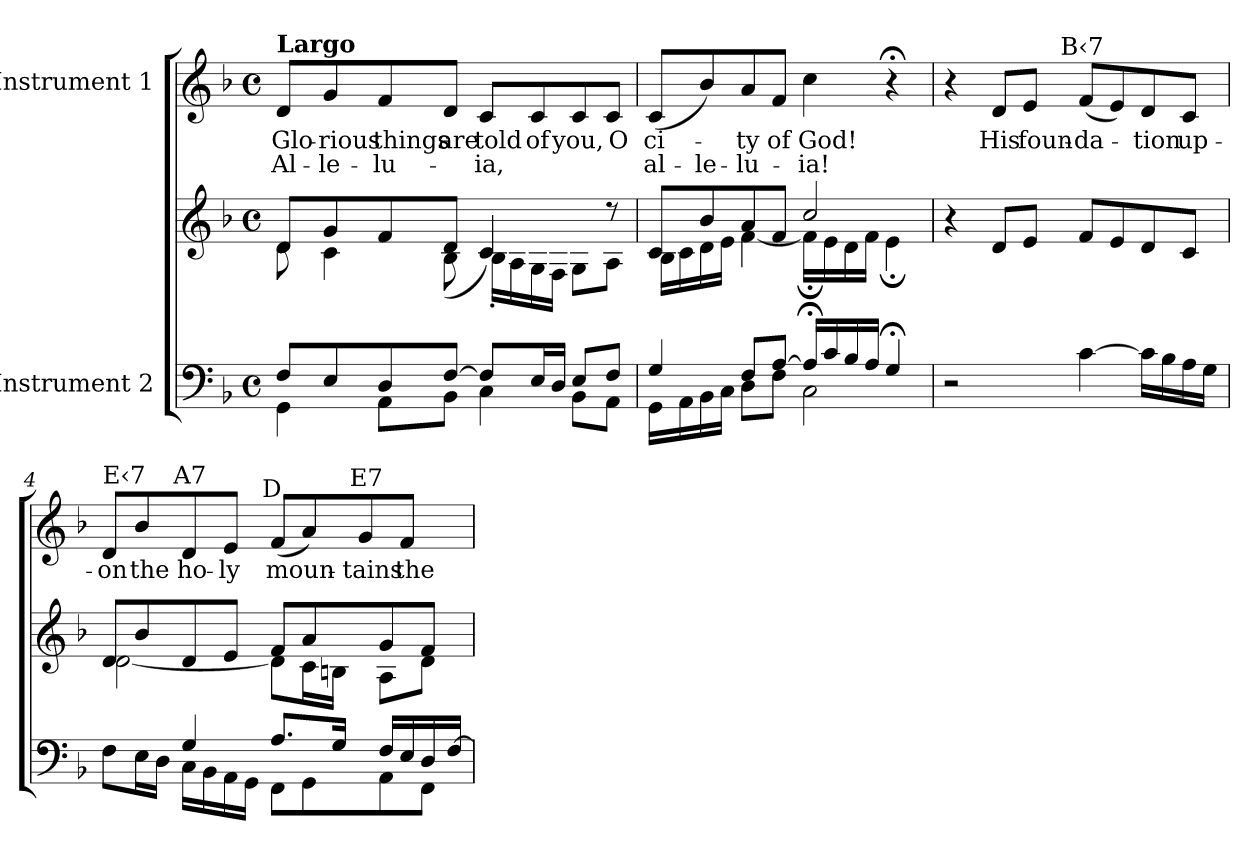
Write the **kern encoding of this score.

**kern	**kern	**kern	**text	**text
*part2	*part2	*part1	*part1	*part1
*staff3	*staff2	*staff1	*staff1	*staff1
*I"Instrument 2	*	*I"Instrument 1	*	*
!!LO:PB:g=z
*stria5	*stria5	*stria5	*	*
*clefF4	*clefG2	*clefG2	*	*
*k[b-]	*k[b-]	*k[b-]	*	*
*F:	*F:	*F:	*	*
*M4/4	*M4/4	*M4/4	*	*
*met(c)	*met(c)	*met(c)	*	*
*MM60	*MM60	*MM60	*	*
=1	=1	=1	=1	=1
*^	*^	*	*	*
*	*	*	*^	*	*	*
!	!	!	!	!	!LO:TX:a:B:t=Largo	!	!
!	!	!	!	!	!	!LO:LY:b:cj	!LO:LY:b:cj
8F/L	4GG\	8d/L	4.ryy	8d\	8d/L	Glo-	-Al-
!	!	!	!	!	!	!LO:LY:b:cj	!LO:LY:b:cj
8E/	.	8g/	.	4c\	8g/	-rious	le-
!	!	!	!	!	!	!LO:LY:b:cj	!LO:LY:b:cj
8D/	8AA\L	8f/	.	.	8f/	-things	lu-
!	!	!	!	!	!	!LO:LY:b:cj	!
[>8F/J	8BB-\J	8d/J	(<8B-\	2ryy	8d/J	-are	.
!	!	!	!	!	!	!LO:LY:b:cj	!LO:LY:b:cj
8F/L]	4C\	4c/)	16B-'>\L	.	8c/L	told	ia,
.	.	.	16A\	.	.	.	.
!	!	!	!	!	!	!LO:LY:b:cj	!
16E/	.	.	16G\	.	8c/	of	.
16D/J	.	.	16F\J	.	.	.	.
!	!	!	!	!	!	!LO:LY:b:cj	!
8E/L	8BB-\L	4ryy	8G\L	.	8c/	you,	.
!	!	!	!	!	!	!LO:LY:b:cj	!
8F/J	8AA\J	.	8A\J	8rdd	8c/J	O	.
=2	=2	=2	=2	=2	=2	=2	=2
!	!	!	!	!	!	!LO:LY:b:cj	!LO:LY:b:cj
*	*	*	*v	*v	*	*	*
4G/	16GG\L	8c/L	16B-\L	(<8c/L	ci-	-al-
.	16AA\	.	16c\	.	.	.
!	!	!	!	!	!	!LO:LY:b:cj
.	16BB-\	8b-/	16d\	8b-/)	.	-le-
.	16C\J	.	16e\J	.	.	.
!	!	!	!	!	!LO:LY:b:cj	!LO:LY:b:cj
8F/L	8D\L	8a/	[<4f\	8a/	-ty	lu-
!	!	!	!	!	!LO:LY:b:cj	!
[>8A/J	8F\J	8f/J	.	8f/J	-of	.
!	!	!	!	!	!LO:LY:b:cj	!LO:LY:b:cj
16A;/L]	2C\	2cc/	16f;<\L]	4cc\	God!	ia!
16c/	.	.	16e\	.	.	.
16B-/	.	.	16d\	.	.	.
16A/J	.	.	16f\J	.	.	.
4G;</	.	.	4e;\	4r;<	.	.
*v	*v	*	*	*	*	*
!!LO:LB:g=z
=3	=3	=3	=3!	=3!	=3!
!	!	!	!LO:TX:a:t=vs. 1-2	!	!
!	!	!	!LO:TX:a:t=µ	!	!
*	*v	*v	*^	*	*
2r	4r	4r	4...ryy	.	.
!	!	!	!	!LO:LY:b:cj	!
.	8d/L	8d/L	.	His	.
!	!	!	!	!LO:LY:b:cj	!
.	8e/J	8e/J	.	foun-	.
!	!	!	!LO:TX:a:t=B‹7	!	!
.	.	.	2ryy	.	.
!	!	!	!	!LO:LY:b:cj	!
[>4c\	8f/L	(<8f/L	.	-da-	.
.	8e/	8e/)	.	.	.
!	!	!	!	!LO:LY:b:cj	!
16c\L]	8d/	8d/	.	-tion	.
16B-\	.	.	.	.	.
!	!	!	!	!LO:LY:b:cj	!
16A\	8c/J	8c/J	.	up-	.
16G\J	.	.	.	.	.
.	.	.	32ryy	.	.
=4	=4	=4	=4	=4	=4
*^	*^	*	*	*	*
!	!	!	!	!LO:TX:a:t=E‹7	!	!	!
!	!	!	!	!	!	!LO:LY:b:cj	!
*	*	*	*	*	*^	*	*
8F\L	4ryy	8d/L	[<2d\	8d/L	8...ryy	4ryy	-on	.
!	!	!	!	!	!	!	!LO:LY:b:cj	!
16E\	.	8b-/	.	8b-/	.	.	the	.
16D\J	.	.	.	.	.	.	.	.
!	!	!	!	!	!LO:TX:a:t=A7	!	!	!
.	.	.	.	.	2ryy	.	.	.
!	!	!	!	!	!	!	!LO:LY:b:cj	!
16C\L	4G/	8d/	.	8d/	.	8...ryy	ho-	.
16BB-\	.	.	.	.	.	.	.	.
!	!	!	!	!	!	!	!LO:LY:b:cj	!
16AA\	.	8e/J	.	8e/J	.	.	-ly	.
16GG\J	.	.	.	.	.	.	.	.
!	!	!	!	!	!	!LO:TX:a:t=D	!	!
.	.	.	.	.	.	2ryy	.	.
!	!	!	!	!	!	!	!LO:LY:b:cj	!
8.A/L	8FF\L	8f/L	8d\L]	(<8f/L	.	.	moun-	.
.	8GG\	8a/	16c\	8a/)	.	.	.	.
16G/J	.	.	16Bn\J	.	.	.	.	.
!	!	!	!	!	!LO:TX:a:t=E7	!	!	!
.	.	.	.	.	4ryy	.	.	.
!	!	!	!	!	!	!	!LO:LY:b:cj	!
16ryy	16ryy	16ryy	16ryy	8g/	.	.	-tains	.
16F/L	8AA\	8g/	8A\L	.	.	.	.	.
!	!	!	!	!	!	!	!LO:LY:b:cj	!
16E/	.	.	.	8f/J	.	.	the	.
16D/	8FF\J	8f/J	8d\J	.	.	.	.	.
.	.	.	.	.	16ryy	16ryy	.	.
[>16F/J	.	.	.	16ryy	.	.	.	.
.	.	.	.	.	64ryy	64ryy	.	.
*v	*v	*	*	*v	*v	*v	*	*
*	*v	*v	*	*	*
=	=	=	=	=
*-	*-	*-	*-	*-
